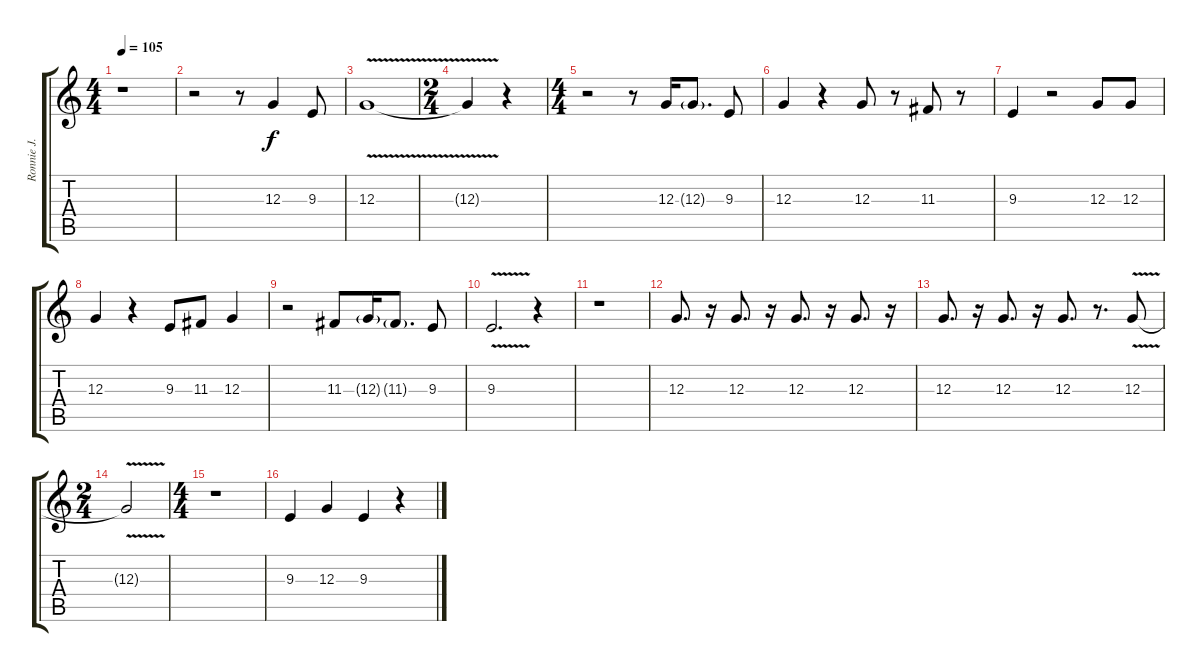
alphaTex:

\track ("Ronnie J. Dio (Vocals)" "Ronnie J. ") {instrument altosax}
\staff {score tabs}
\tuning (E4 B3 G3 D3 A2 E2) {hide}
\ts (4 4)
\tempo 105
\clef g2
\ks c
r.1{dy f} |
r.2 r.8 12.3.4 9.3.8 |
12.3{v}.1 |
\ts (2 4)
12.3{v t}.4 r.4 |
\ts (4 4)
r.2 r.8 12.3.16 12.3{g}.8{d} 9.3.8 |
12.3.4 r.4 12.3.8 r.8 11.3.8 r.8 |
9.3.4 r.2 12.3.8 12.3.8 |
12.3.4 r.4 9.3.8 11.3.8 12.3.4 |
r.2 11.3.8 12.3{g}.16 11.3{g}.8{d} 9.3.8 |
9.3{v}.2{d} r.4 |
r.1 |
12.3.8{d} r.16 12.3.8{d} r.16 12.3.8{d} r.16 12.3.8{d} r.16 |
12.3.8{d} r.16 12.3.8{d} r.16 12.3.8{d} r.8{d} 12.3{v}.8 |
\ts (2 4)
12.3{v t}.2 |
\ts (4 4)
r.1 |
9.3.4 12.3.4 9.3.4 r.4
